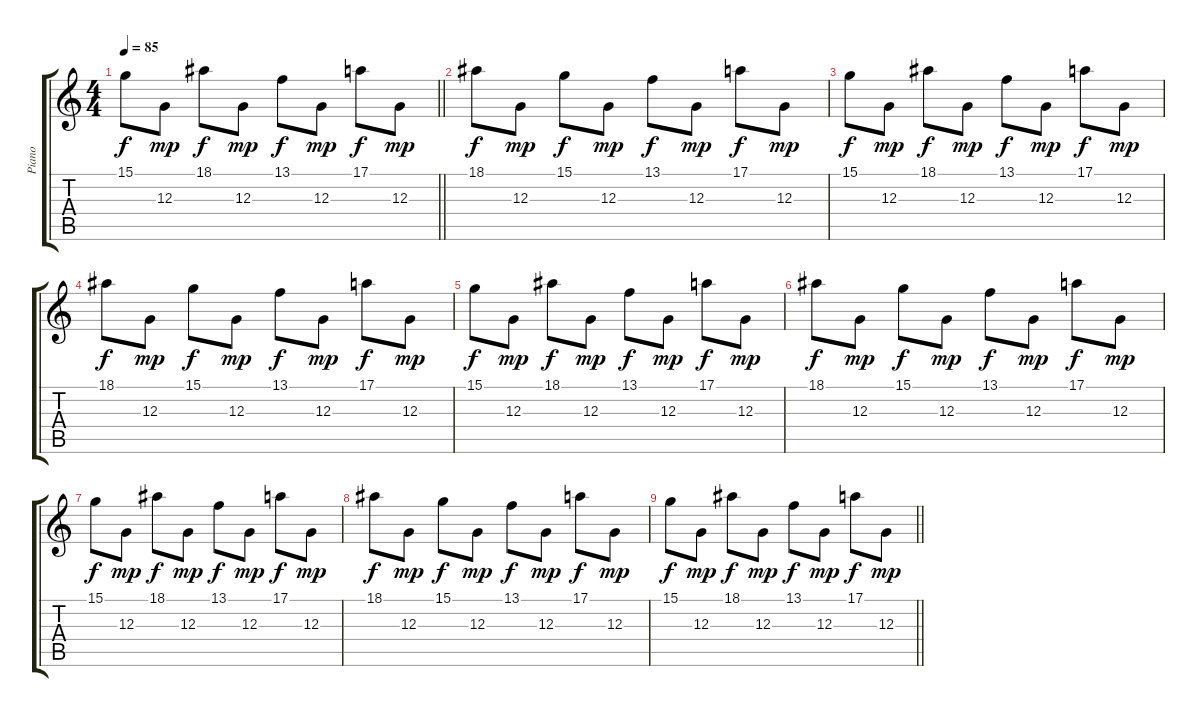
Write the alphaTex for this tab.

\track ("Piano" "Piano") {instrument acousticgrandpiano}
\staff {score tabs}
\tuning (E4 B3 G3 D3 A2 E2) {hide}
\ts (4 4)
\tempo 85
\clef g2
\barLineRight lightlight
\ks c
15.1.8{dy f} 12.3.8{dy mp} 18.1.8{dy f} 12.3.8{dy mp} 13.1.8{dy f} 12.3.8{dy mp} 17.1.8{dy f} 12.3.8{dy mp} |
18.1.8{dy f volume 11} 12.3.8{dy mp} 15.1.8{dy f} 12.3.8{dy mp} 13.1.8{dy f} 12.3.8{dy mp} 17.1.8{dy f} 12.3.8{dy mp} |
15.1.8{dy f} 12.3.8{dy mp} 18.1.8{dy f} 12.3.8{dy mp} 13.1.8{dy f} 12.3.8{dy mp} 17.1.8{dy f} 12.3.8{dy mp} |
18.1.8{dy f} 12.3.8{dy mp} 15.1.8{dy f} 12.3.8{dy mp} 13.1.8{dy f} 12.3.8{dy mp} 17.1.8{dy f} 12.3.8{dy mp} |
15.1.8{dy f} 12.3.8{dy mp} 18.1.8{dy f} 12.3.8{dy mp} 13.1.8{dy f} 12.3.8{dy mp} 17.1.8{dy f} 12.3.8{dy mp} |
18.1.8{dy f} 12.3.8{dy mp} 15.1.8{dy f} 12.3.8{dy mp} 13.1.8{dy f} 12.3.8{dy mp} 17.1.8{dy f} 12.3.8{dy mp} |
15.1.8{dy f} 12.3.8{dy mp} 18.1.8{dy f} 12.3.8{dy mp} 13.1.8{dy f} 12.3.8{dy mp} 17.1.8{dy f} 12.3.8{dy mp} |
18.1.8{dy f} 12.3.8{dy mp} 15.1.8{dy f} 12.3.8{dy mp} 13.1.8{dy f} 12.3.8{dy mp} 17.1.8{dy f} 12.3.8{dy mp} |
\barLineRight lightlight
15.1.8{dy f} 12.3.8{dy mp} 18.1.8{dy f} 12.3.8{dy mp} 13.1.8{dy f} 12.3.8{dy mp} 17.1.8{dy f} 12.3.8{dy mp}
